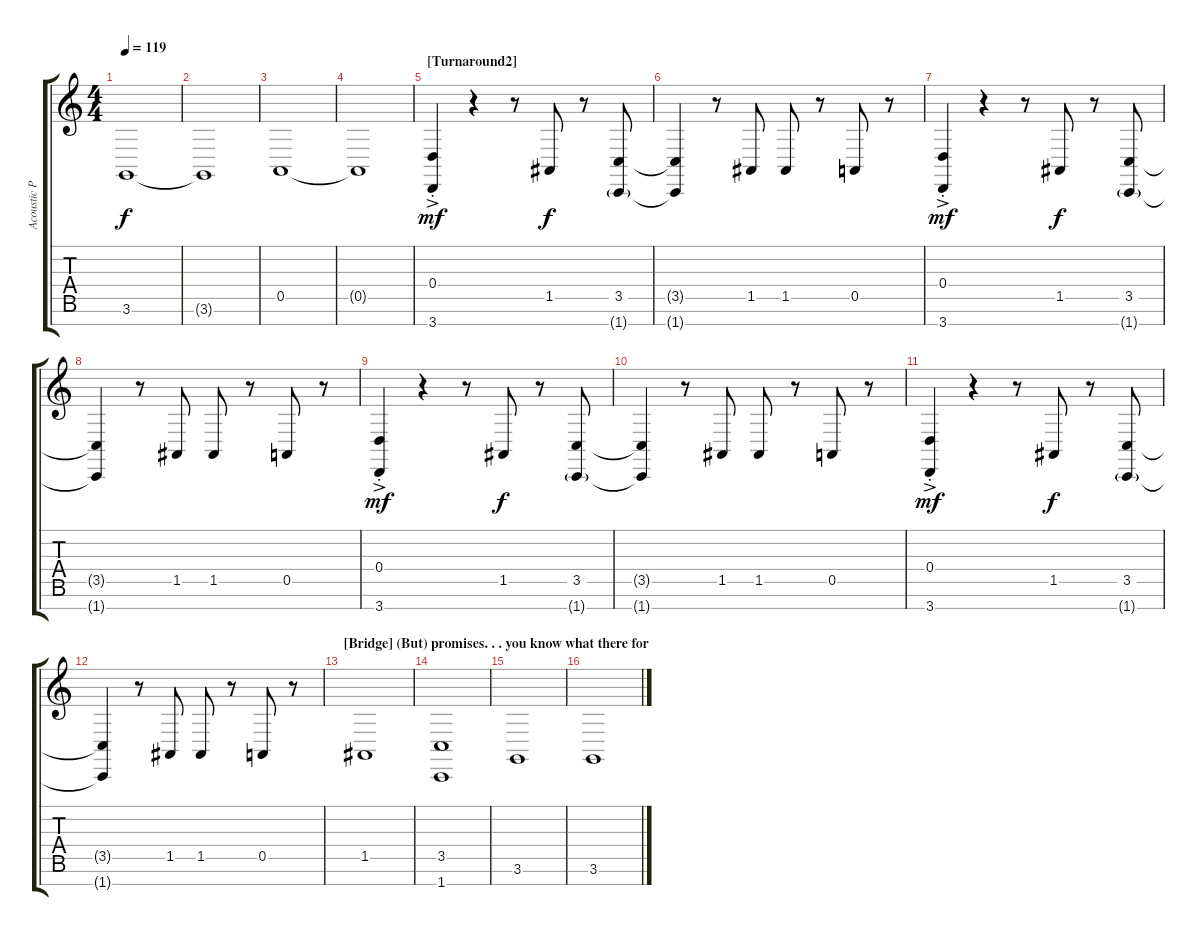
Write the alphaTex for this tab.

\track ("Acoustic Piano (Staff 2)" "Acoustic P") {instrument acousticgrandpiano}
\staff {score tabs}
\tuning (E4 B3 G3 D3 A2 E2 B1) {hide}
\ts (4 4)
\tempo 119
\clef g2
\ks c
3.6.1{dy f} |
3.6{t}.1 |
0.5.1 |
0.5{t}.1 |
\section ("" "[Turnaround2]  ")
(0.4{ac st} 3.7{ac st}).4{dy mf} r.4 r.8 1.5.8{dy f} r.8 (3.5 1.7{g}).8 |
(3.5{t} 1.7{t}).4 r.8 1.5.8 1.5.8 r.8 0.5.8 r.8 |
(0.4{ac st} 3.7{ac st}).4{dy mf} r.4 r.8 1.5.8{dy f} r.8 (3.5 1.7{g}).8 |
(3.5{t} 1.7{t}).4 r.8 1.5.8 1.5.8 r.8 0.5.8 r.8 |
(0.4{ac st} 3.7{ac st}).4{dy mf} r.4 r.8 1.5.8{dy f} r.8 (3.5 1.7{g}).8 |
(3.5{t} 1.7{t}).4 r.8 1.5.8 1.5.8 r.8 0.5.8 r.8 |
(0.4{ac st} 3.7{ac st}).4{dy mf} r.4 r.8 1.5.8{dy f} r.8 (3.5 1.7{g}).8 |
(3.5{t} 1.7{t}).4 r.8 1.5.8 1.5.8 r.8 0.5.8 r.8 |
\section ("" "[Bridge] (But) promises. . . you know what there for")
1.5.1 |
(3.5 1.7).1 |
3.6.1 |
3.6.1
